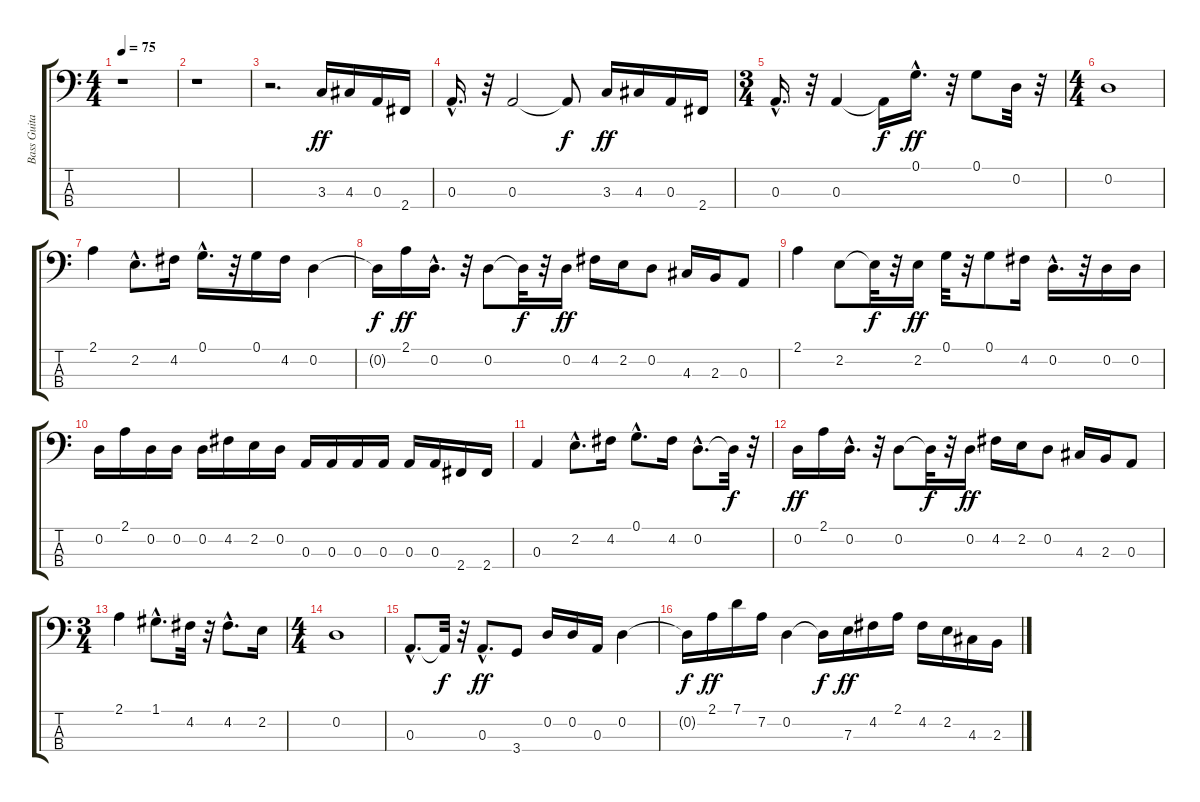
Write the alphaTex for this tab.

\track ("Bass Guitar I" "Bass Guita") {instrument electricguitarmuted}
\staff {score tabs}
\tuning (G2 D2 A1 E1) {hide}
\ts (4 4)
\tempo 75
\clef f4
\ks c
r.1{dy ff instrument electricguitarmuted} |
r.1 |
r.2{d} 3.3.16 4.3.16 0.3.16 2.4.16 |
0.3{hac}.16{d} r.32 0.3.2 0.3{t}.8{dy f} 3.3.16{dy ff} 4.3.16 0.3.16 2.4.16 |
\ts (3 4)
0.3{hac}.16{d} r.32 0.3.4 0.3{t}.16{dy f} 0.1{hac}.16{d dy ff} r.32 0.1.8 0.2.32 r.32 |
\ts (4 4)
0.2.1 |
2.1.4 2.2{hac}.8{d} 4.2.16 0.1{hac}.16{d} r.32 0.1.16 4.2.16 0.2.4 |
0.2{t}.16{dy f} 2.1.16{dy ff} 0.2{hac}.16{d} r.32 0.2.8 0.2{t}.32{dy f} r.32 0.2.16{dy ff} 4.2.16 2.2.16 0.2.8 4.3.16 2.3.16 0.3.8 |
2.1.4 2.2.8 2.2{t}.32{dy f} r.32 2.2.16{dy ff} 0.1.32 r.32 0.1.8 4.2.16 0.2{hac}.16{d} r.32 0.2.16 0.2.16 |
0.2.16 2.1.16 0.2.16 0.2.16 0.2.16 4.2.16 2.2.16 0.2.16 0.3.16 0.3.16 0.3.16 0.3.16 0.3.16 0.3.16 2.4.16 2.4.16 |
0.3.4 2.2{hac}.8{d} 4.2.16 0.1{hac}.8{d} 4.2.16 0.2{hac}.8{d} 0.2{t}.32{dy f} r.32 |
0.2.16{dy ff} 2.1.16 0.2{hac}.16{d} r.32 0.2.8 0.2{t}.32{dy f} r.32 0.2.16{dy ff} 4.2.16 2.2.16 0.2.8 4.3.16 2.3.16 0.3.8 |
\ts (3 4)
2.1.4 1.1{hac}.8{d} 4.2.32 r.32 4.2{hac}.8{d} 2.2.16 |
\ts (4 4)
0.2.1 |
0.3{hac}.8{d} 0.3{t}.32{dy f} r.32 0.3{hac}.8{d dy ff} 3.4.8 0.2.16 0.2.16 0.3.16 0.2.4 |
0.2{t}.16{dy f} 2.1.16{dy ff} 7.1.16 7.2.16 0.2.4 0.2{t}.16{dy f} 7.3.16{dy ff} 4.2.16 2.1.16 4.2.16 2.2.16 4.3.16 2.3.16
